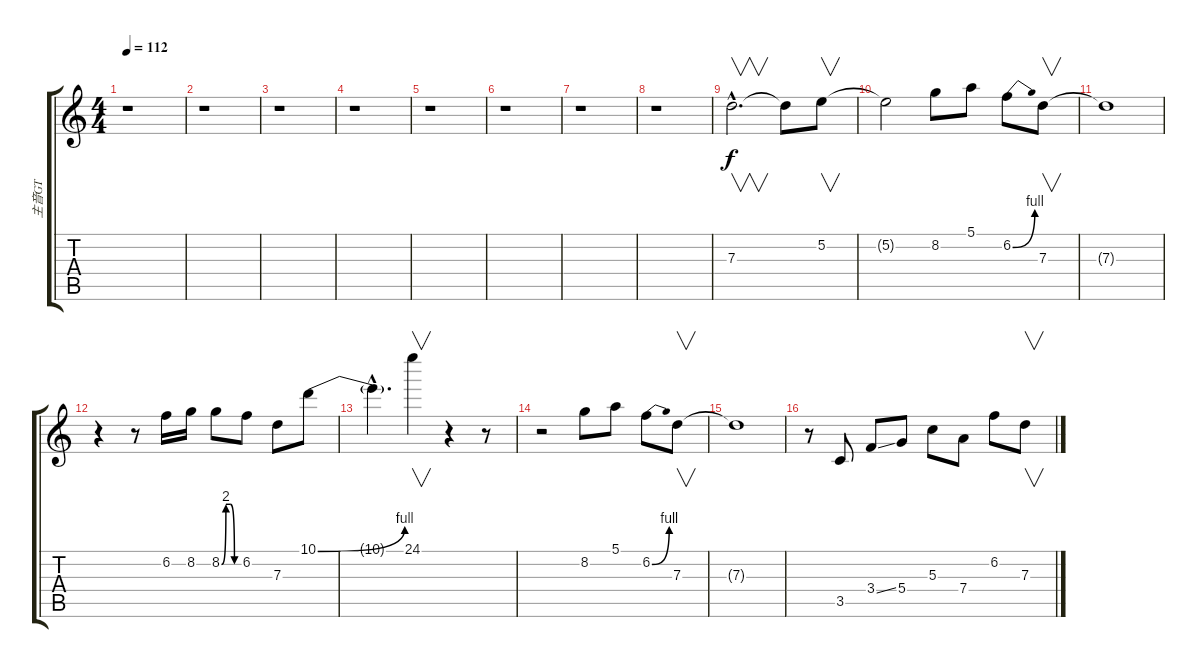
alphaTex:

\track ("主音GT" "主音GT") {instrument distortionguitar}
\staff {score tabs}
\tuning (E4 B3 G3 D3 A2 E2) {hide}
\ts (4 4)
\tempo 112
\clef g2
\ks c
r.1{dy f instrument distortionguitar} |
r.1 |
r.1 |
r.1 |
r.1 |
r.1 |
r.1 |
r.1 |
7.3{hac}.2{v d} 7.3{t}.8 5.2.8{v} |
5.2{t}.2 8.2.8 5.1.8 6.2{be (bend 0 0 60 4)}.8 7.3.8{v} |
7.3{t}.1 |
r.4 r.8 6.2.16 8.2.16 8.2{be (custom 0 0 15 8 30 8 45 0 60 0)}.8 6.2.8 7.3.8 10.1{be (bend 0 0 60 4)}.8 |
10.1{hac t}.4{d} 24.1.4{v} r.4 r.8 |
r.2 8.2.8 5.1.8 6.2{be (bend 0 0 60 4)}.8 7.3.8{v} |
7.3{t}.1 |
r.8 3.5.8 3.4{ss}.8 5.4.8 5.3.8 7.4.8 6.2.8 7.3.8{v}
